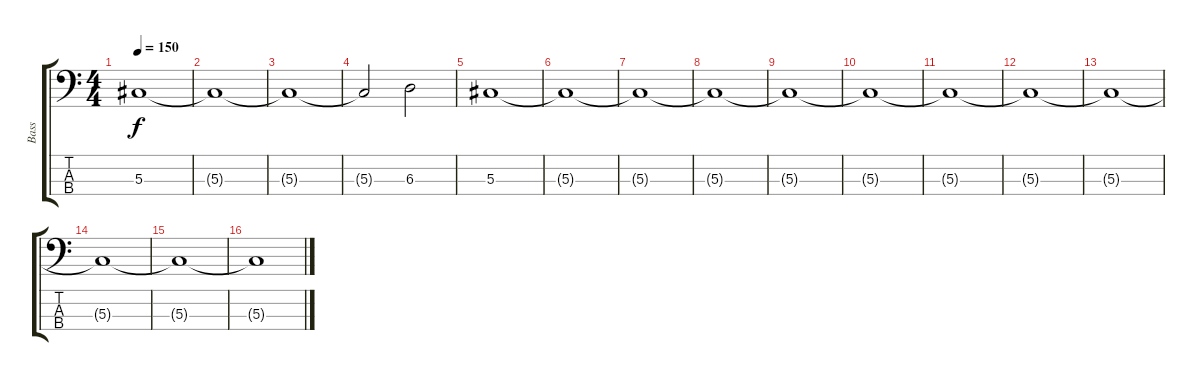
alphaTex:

\track ("Bass" "Bass") {instrument electricbasspick}
\staff {score tabs}
\tuning (Gb2 Db2 Ab1 Db1) {hide}
\ts (4 4)
\tempo 150
\clef f4
\ks c
5.3.1{dy f} |
5.3{t}.1 |
5.3{t}.1 |
5.3{t}.2 6.3.2 |
5.3.1 |
5.3{t}.1 |
5.3{t}.1 |
5.3{t}.1 |
5.3{t}.1 |
5.3{t}.1 |
5.3{t}.1 |
5.3{t}.1 |
5.3{t}.1 |
5.3{t}.1 |
5.3{t}.1 |
5.3{t}.1
